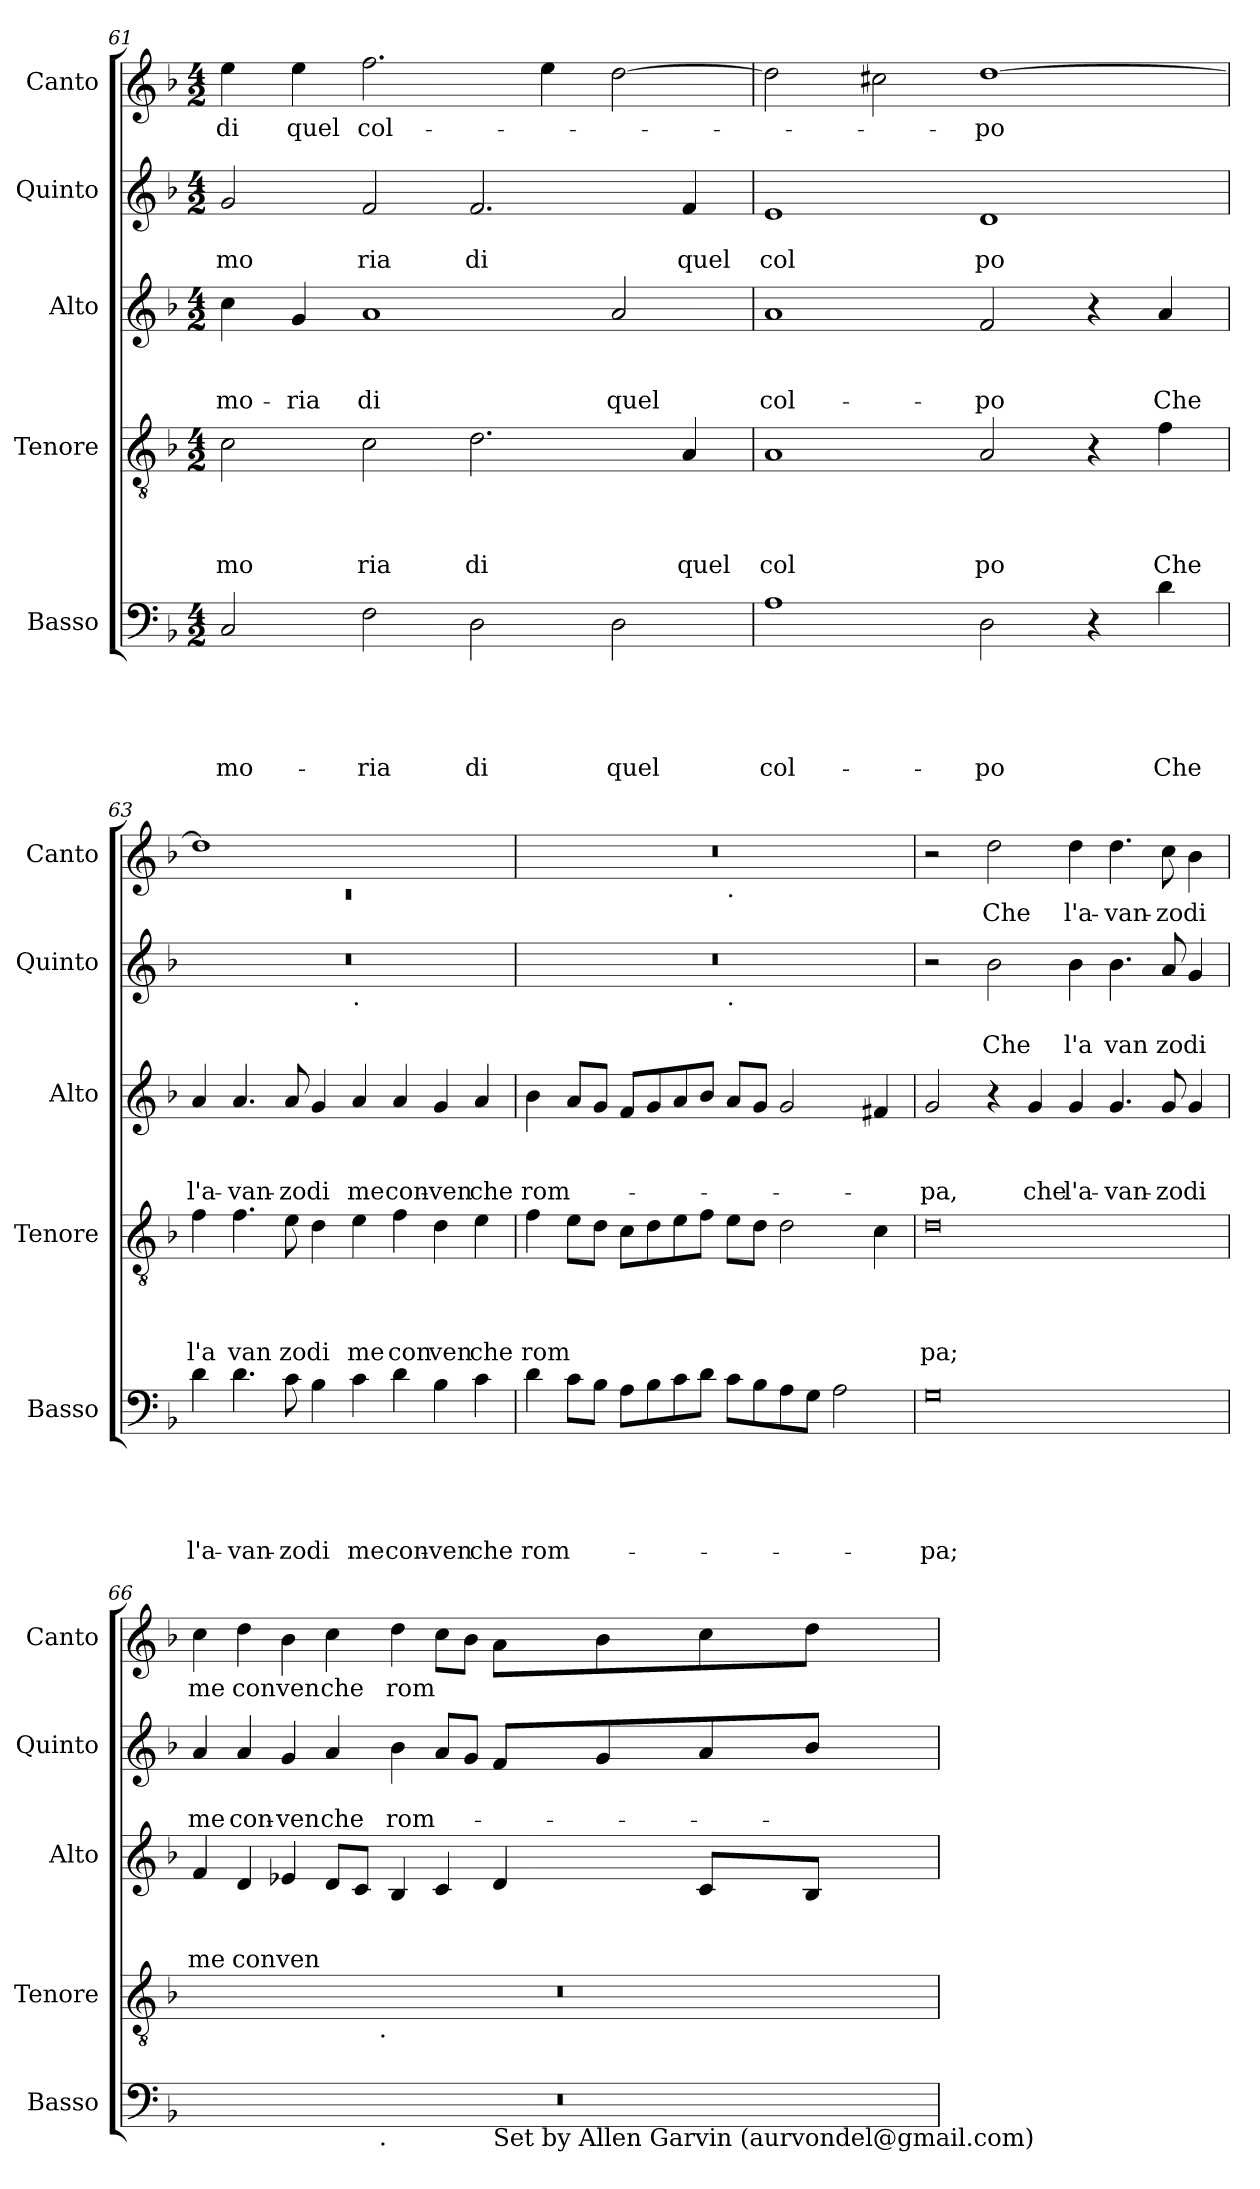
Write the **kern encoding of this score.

**kern	**text	**text	**text	**text	**text	**kern	**text	**text	**text	**text	**kern	**text	**text	**text	**kern	**text	**text	**kern	**text
*part5	*part5	*part5	*part5	*part5	*part5	*part4	*part4	*part4	*part4	*part4	*part3	*part3	*part3	*part3	*part2	*part2	*part2	*part1	*part1
*staff5	*staff5	*staff5	*staff5	*staff5	*staff5	*staff4	*staff4	*staff4	*staff4	*staff4	*staff3	*staff3	*staff3	*staff3	*staff2	*staff2	*staff2	*staff1	*staff1
*I"Basso	*	*	*	*	*	*I"Tenore	*	*	*	*	*I"Alto	*	*	*	*I"Quinto	*	*	*I"Canto	*
*I'Basso	*	*	*	*	*	*I'Tenore	*	*	*	*	*I'Alto	*	*	*	*I'Quinto	*	*	*I'Canto	*
!!LO:LB:g=z
*clefF4	*	*	*	*	*	*clefGv2	*	*	*	*	*clefG2	*	*	*	*clefG2	*	*	*clefG2	*
*	*	*	*	*	*	*	*	*	*	*	*	*	*	*	*	*	*	*ITrd1c2	*
*k[b-]	*	*	*	*	*	*k[b-]	*	*	*	*	*k[b-]	*	*	*	*k[b-]	*	*	*k[b-e-a-]	*
*F:	*	*	*	*	*	*F:	*	*	*	*	*F:	*	*	*	*F:	*	*	*E-:	*
*M4/2	*	*	*	*	*	*M4/2	*	*	*	*	*M4/2	*	*	*	*M4/2	*	*	*M4/2	*
=61	=61	=61	=61	=61	=61	=61	=61	=61	=61	=61	=61	=61	=61	=61	=61	=61	=61	=61	=61
!	!	!	!	!	!LO:LY:b	!	!	!	!	!LO:LY:b	!	!	!	!LO:LY:b	!	!	!LO:LY:b	!	!LO:LY:b
2C/	.	.	.	.	mo-	2c\	.	.	.	-mo	4cc\	.	.	-mo-	2g/	.	mo	4dd\	di
!	!	!	!	!	!	!	!	!	!	!	!	!	!	!LO:LY:b	!	!	!	!	!LO:LY:b
.	.	.	.	.	.	.	.	.	.	.	4g/	.	.	-ria	.	.	.	4dd\	quel
!	!	!	!	!	!LO:LY:b	!	!	!	!	!LO:LY:b	!	!	!	!LO:LY:b	!	!	!LO:LY:b	!	!LO:LY:b
2F\	.	.	.	.	-ria	2c\	.	.	.	ria	1a	.	.	di	2f/	.	ria	2.ee-\	col-
!	!	!	!	!	!LO:LY:b	!	!	!	!	!LO:LY:b	!	!	!	!	!	!	!LO:LY:b	!	!
2D\	.	.	.	.	di	2.d\	.	.	.	di	.	.	.	.	2.f/	.	di	.	.
.	.	.	.	.	.	.	.	.	.	.	.	.	.	.	.	.	.	4dd\	.
!	!	!	!	!	!LO:LY:b	!	!	!	!	!	!	!	!	!LO:LY:b	!	!	!	!	!
2D\	.	.	.	.	quel	.	.	.	.	.	2a/	.	.	quel	.	.	.	[>2cc\	.
!	!	!	!	!	!	!	!	!	!	!LO:LY:b	!	!	!	!	!	!	!LO:LY:b	!	!
.	.	.	.	.	.	4A/	.	.	.	quel	.	.	.	.	4f/	.	quel	.	.
=62	=62	=62	=62	=62	=62	=62	=62	=62	=62	=62	=62	=62	=62	=62	=62	=62	=62	=62	=62
!	!	!	!	!	!LO:LY:b	!	!	!	!	!LO:LY:b	!	!	!	!LO:LY:b	!	!	!LO:LY:b	!	!
1A	.	.	.	.	col-	1A	.	.	.	col	1a	.	.	col-	1e	.	col	2cc\]	.
.	.	.	.	.	.	.	.	.	.	.	.	.	.	.	.	.	.	2b\	.
!	!	!	!	!	!LO:LY:b	!	!	!	!	!LO:LY:b	!	!	!	!LO:LY:b	!	!	!LO:LY:b	!	!LO:LY:b
2D\	.	.	.	.	-po	2A/	.	.	.	po	2f/	.	.	-po	1d	.	po	[>1cc	-po
4r	.	.	.	.	.	4r	.	.	.	.	4r	.	.	.	.	.	.	.	.
!	!	!	!	!	!LO:LY:b	!	!	!	!	!LO:LY:b	!	!	!	!LO:LY:b	!	!	!	!	!
4d\	.	.	.	.	Che	4f\	.	.	.	Che	4a/	.	.	Che	.	.	.	.	.
=63	=63	=63	=63	=63	=63	=63	=63	=63	=63	=63	=63	=63	=63	=63	=63	=63	=63	=63	=63
*	*	*	*	*	*	*	*	*	*	*	*	*	*	*	*	*	*	*^	*
!	!	!	!	!	!LO:LY:b	!	!	!	!	!LO:LY:b	!	!	!	!LO:LY:b	!	!	!	!	!LO:N:vis=1	!
*	*	*	*	*	*	*	*	*	*	*	*	*	*	*	*^	*	*	*	*	*
4d\	.	.	.	.	l'a-	4f\	.	.	.	l'a	4a/	.	.	l'a-	0r	1ryy	.	.	1cc]	0rc	.
!	!	!	!	!	!LO:LY:b	!	!	!	!	!LO:LY:b	!	!	!	!LO:LY:b	!	!	!	!	!	!	!
4.d\	.	.	.	.	-van-	4.f\	.	.	.	van	4.a/	.	.	-van-	.	.	.	.	.	.	.
!	!	!	!	!	!LO:LY:b	!	!	!	!	!LO:LY:b	!	!	!	!LO:LY:b	!	!	!	!	!	!	!
8c\	.	.	.	.	-zo	8e\	.	.	.	zo	8a/	.	.	-zo	.	.	.	.	.	.	.
!	!	!	!	!	!LO:LY:b	!	!	!	!	!LO:LY:b	!	!	!	!LO:LY:b	!	!	!	!	!	!	!
4B-\	.	.	.	.	di	4d\	.	.	.	di	4g/	.	.	di	.	.	.	.	.	.	.
!	!	!	!	!	!	!	!	!	!	!	!	!	!	!	!	!LO:TX:b:t=.	!	!	!	!	!
!	!	!	!	!	!LO:LY:b	!	!	!	!	!LO:LY:b	!	!	!	!LO:LY:b	!	!	!	!	!	!	!
4c\	.	.	.	.	me	4e\	.	.	.	me	4a/	.	.	me	.	1ryy	.	.	1ryy	.	.
!	!	!	!	!	!LO:LY:b	!	!	!	!	!LO:LY:b	!	!	!	!LO:LY:b	!	!	!	!	!	!	!
4d\	.	.	.	.	con-	4f\	.	.	.	con	4a/	.	.	con-	.	.	.	.	.	.	.
!	!	!	!	!	!LO:LY:b	!	!	!	!	!LO:LY:b	!	!	!	!LO:LY:b	!	!	!	!	!	!	!
4B-\	.	.	.	.	-ven	4d\	.	.	.	ven	4g/	.	.	-ven	.	.	.	.	.	.	.
!	!	!	!	!	!LO:LY:b	!	!	!	!	!LO:LY:b	!	!	!	!LO:LY:b	!	!	!	!	!	!	!
4c\	.	.	.	.	che	4e\	.	.	.	che	4a/	.	.	che	.	.	.	.	.	.	.
=64	=64	=64	=64	=64	=64	=64	=64	=64	=64	=64	=64	=64	=64	=64	=64	=64	=64	=64	=64	=64	=64
!	!	!	!	!	!LO:LY:b	!	!	!	!	!LO:LY:b	!	!	!	!LO:LY:b	!	!	!	!	!	!	!
4d\	.	.	.	.	rom-	4f\	.	.	.	rom	4b-\	.	.	rom-	0r	1ryy	.	.	0r	1ryy	.
8c\L	.	.	.	.	.	8e\L	.	.	.	.	8a/L	.	.	.	.	.	.	.	.	.	.
8B-\J	.	.	.	.	.	8d\J	.	.	.	.	8g/J	.	.	.	.	.	.	.	.	.	.
8A\L	.	.	.	.	.	8c\L	.	.	.	.	8f/L	.	.	.	.	.	.	.	.	.	.
8B-\	.	.	.	.	.	8d\	.	.	.	.	8g/	.	.	.	.	.	.	.	.	.	.
8c\	.	.	.	.	.	8e\	.	.	.	.	8a/	.	.	.	.	.	.	.	.	.	.
8d\J	.	.	.	.	.	8f\J	.	.	.	.	8b-/J	.	.	.	.	.	.	.	.	.	.
!	!	!	!	!	!	!	!	!	!	!	!	!	!	!	!	!	!	!	!	!LO:TX:b:t=.	!
!	!	!	!	!	!	!	!	!	!	!	!	!	!	!	!	!LO:TX:b:t=.	!	!	!	!	!
8c\L	.	.	.	.	.	8e\L	.	.	.	.	8a/L	.	.	.	.	1ryy	.	.	.	1ryy	.
8B-\	.	.	.	.	.	8d\J	.	.	.	.	8g/J	.	.	.	.	.	.	.	.	.	.
8A\	.	.	.	.	.	2d\	.	.	.	.	2g/	.	.	.	.	.	.	.	.	.	.
8G\J	.	.	.	.	.	.	.	.	.	.	.	.	.	.	.	.	.	.	.	.	.
2A\	.	.	.	.	.	.	.	.	.	.	.	.	.	.	.	.	.	.	.	.	.
.	.	.	.	.	.	4c\	.	.	.	.	4f#/	.	.	.	.	.	.	.	.	.	.
=65	=65	=65	=65	=65	=65	=65	=65	=65	=65	=65	=65	=65	=65	=65	=65	=65	=65	=65	=65	=65	=65
!	!	!	!	!	!LO:LY:b	!	!	!	!	!LO:LY:b	!	!	!	!LO:LY:b	!	!	!	!	!	!	!
*	*	*	*	*	*	*	*	*	*	*	*	*	*	*	*v	*v	*	*	*	*	*
*	*	*	*	*	*	*	*	*	*	*	*	*	*	*	*	*	*	*v	*v	*
0G	.	.	.	.	-pa;	0d	.	.	.	pa;	2g/	.	.	-pa,	2r	.	.	2r	.
!	!	!	!	!	!	!	!	!	!	!	!	!	!	!	!	!	!LO:LY:b	!	!LO:LY:b
.	.	.	.	.	.	.	.	.	.	.	4r	.	.	.	2b-\	.	Che	2cc\	Che
!	!	!	!	!	!	!	!	!	!	!	!	!	!	!LO:LY:b	!	!	!	!	!
.	.	.	.	.	.	.	.	.	.	.	4g/	.	.	che	.	.	.	.	.
!	!	!	!	!	!	!	!	!	!	!	!	!	!	!LO:LY:b	!	!	!LO:LY:b	!	!LO:LY:b
.	.	.	.	.	.	.	.	.	.	.	4g/	.	.	l'a-	4b-\	.	l'a	4cc\	l'a-
!	!	!	!	!	!	!	!	!	!	!	!	!	!	!LO:LY:b	!	!	!LO:LY:b	!	!LO:LY:b
.	.	.	.	.	.	.	.	.	.	.	4.g/	.	.	-van-	4.b-\	.	van	4.cc\	-van-
!	!	!	!	!	!	!	!	!	!	!	!	!	!	!LO:LY:b	!	!	!LO:LY:b	!	!LO:LY:b
.	.	.	.	.	.	.	.	.	.	.	8g/	.	.	-zo	8a/	.	zo	8b-\	-zo
!	!	!	!	!	!	!	!	!	!	!	!	!	!	!LO:LY:b	!	!	!LO:LY:b	!	!LO:LY:b
.	.	.	.	.	.	.	.	.	.	.	4g/	.	.	di	4g/	.	di	4a-\	di
!!LO:LB:g=z
=66	=66	=66	=66	=66	=66	=66	=66	=66	=66	=66	=66	=66	=66	=66	=66	=66	=66	=66	=66
!	!	!	!	!	!	!	!	!	!	!	!	!	!	!LO:LY:b	!	!	!LO:LY:b	!	!LO:LY:b
*^	*	*	*	*	*	*^	*	*	*	*	*	*	*	*	*	*	*	*	*
*	*^	*	*	*	*	*	*	*	*	*	*	*	*	*	*	*	*	*	*	*	*
0r	2ryy	1.ryy	.	.	.	.	.	0r	2ryy	.	.	.	.	4f/	.	.	me	4a/	.	me	4b-\	me
!	!	!	!	!	!	!	!	!	!	!	!	!	!	!	!	!	!LO:LY:b	!	!	!LO:LY:b	!	!LO:LY:b
.	.	.	.	.	.	.	.	.	.	.	.	.	.	4d/	.	.	con	4a/	.	con-	4cc\	con
!	!	!	!	!	!	!	!	!	!	!	!	!	!	!	!	!	!LO:LY:b	!	!	!LO:LY:b	!	!LO:LY:b
.	4...ryy	.	.	.	.	.	.	.	4...ryy	.	.	.	.	4e-X/	.	.	ven	4g/	.	-ven	4a-\	ven
!	!	!	!	!	!	!	!	!	!	!	!	!	!	!	!	!	!	!	!	!LO:LY:b	!	!LO:LY:b
.	.	.	.	.	.	.	.	.	.	.	.	.	.	8d/L	.	.	.	4a/	.	che	4b-\	che
.	.	.	.	.	.	.	.	.	.	.	.	.	.	8c/J	.	.	.	.	.	.	.	.
!	!	!	!	!	!	!	!	!	!LO:TX:b:t=.	!	!	!	!	!	!	!	!	!	!	!	!	!
!	!LO:TX:b:t=.	!	!	!	!	!	!	!	!	!	!	!	!	!	!	!	!	!	!	!	!	!
.	1ryy	.	.	.	.	.	.	.	1ryy	.	.	.	.	.	.	.	.	.	.	.	.	.
!	!	!	!	!	!	!	!	!	!	!	!	!	!	!	!	!	!	!	!	!LO:LY:b	!	!LO:LY:b
.	.	.	.	.	.	.	.	.	.	.	.	.	.	4B-/	.	.	.	4b-\	.	rom-	4cc\	rom
.	.	.	.	.	.	.	.	.	.	.	.	.	.	4c/	.	.	.	8a/L	.	.	8b-\L	.
.	.	.	.	.	.	.	.	.	.	.	.	.	.	.	.	.	.	8g/J	.	.	8a-\J	.
!	!	!LO:TX:b:t=Set by Allen Garvin (aurvondel@gmail.com)	!	!	!	!	!	!	!	!	!	!	!	!	!	!	!	!	!	!	!	!
.	.	2ryy	.	.	.	.	.	.	.	.	.	.	.	4d/	.	.	.	8f/L	.	.	8g\L	.
.	.	.	.	.	.	.	.	.	.	.	.	.	.	.	.	.	.	8g/	.	.	8a-\	.
.	.	.	.	.	.	.	.	.	.	.	.	.	.	8c/L	.	.	.	8a/	.	.	8b-\	.
.	.	.	.	.	.	.	.	.	.	.	.	.	.	8B-/J	.	.	.	8b-/J	.	.	8cc\J	.
.	32ryy	.	.	.	.	.	.	.	32ryy	.	.	.	.	.	.	.	.	.	.	.	.	.
*v	*v	*v	*	*	*	*	*	*	*	*	*	*	*	*	*	*	*	*	*	*	*	*
*	*	*	*	*	*	*v	*v	*	*	*	*	*	*	*	*	*	*	*	*	*
=	=	=	=	=	=	=	=	=	=	=	=	=	=	=	=	=	=	=	=
*-	*-	*-	*-	*-	*-	*-	*-	*-	*-	*-	*-	*-	*-	*-	*-	*-	*-	*-	*-
